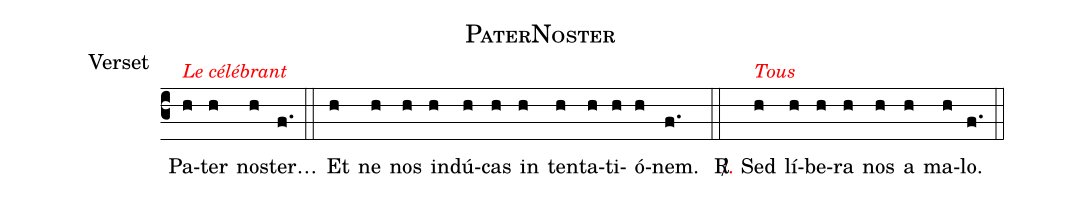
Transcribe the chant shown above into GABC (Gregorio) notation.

name:PaterNoster;
office-part:Verset;
%%
(c3) <alt>\rubrica{Le célébrant}</alt>
P{a}(h)ter(h) no(h)ster…(f.) (::)

Et(h) ne(h) nos(h) in(h)dú(h)cas(h) in(h) ten(h)ta(h)ti(h)ó(h)nem.(f.) (::)

<alt>\rubrica{Tous}</alt>
<sp>R/</sp><v>{\rubrum.}</v> S{e}d(h) lí(h)be(h)ra(h) nos(h) a(h) ma(h)lo.(f.) (::)
